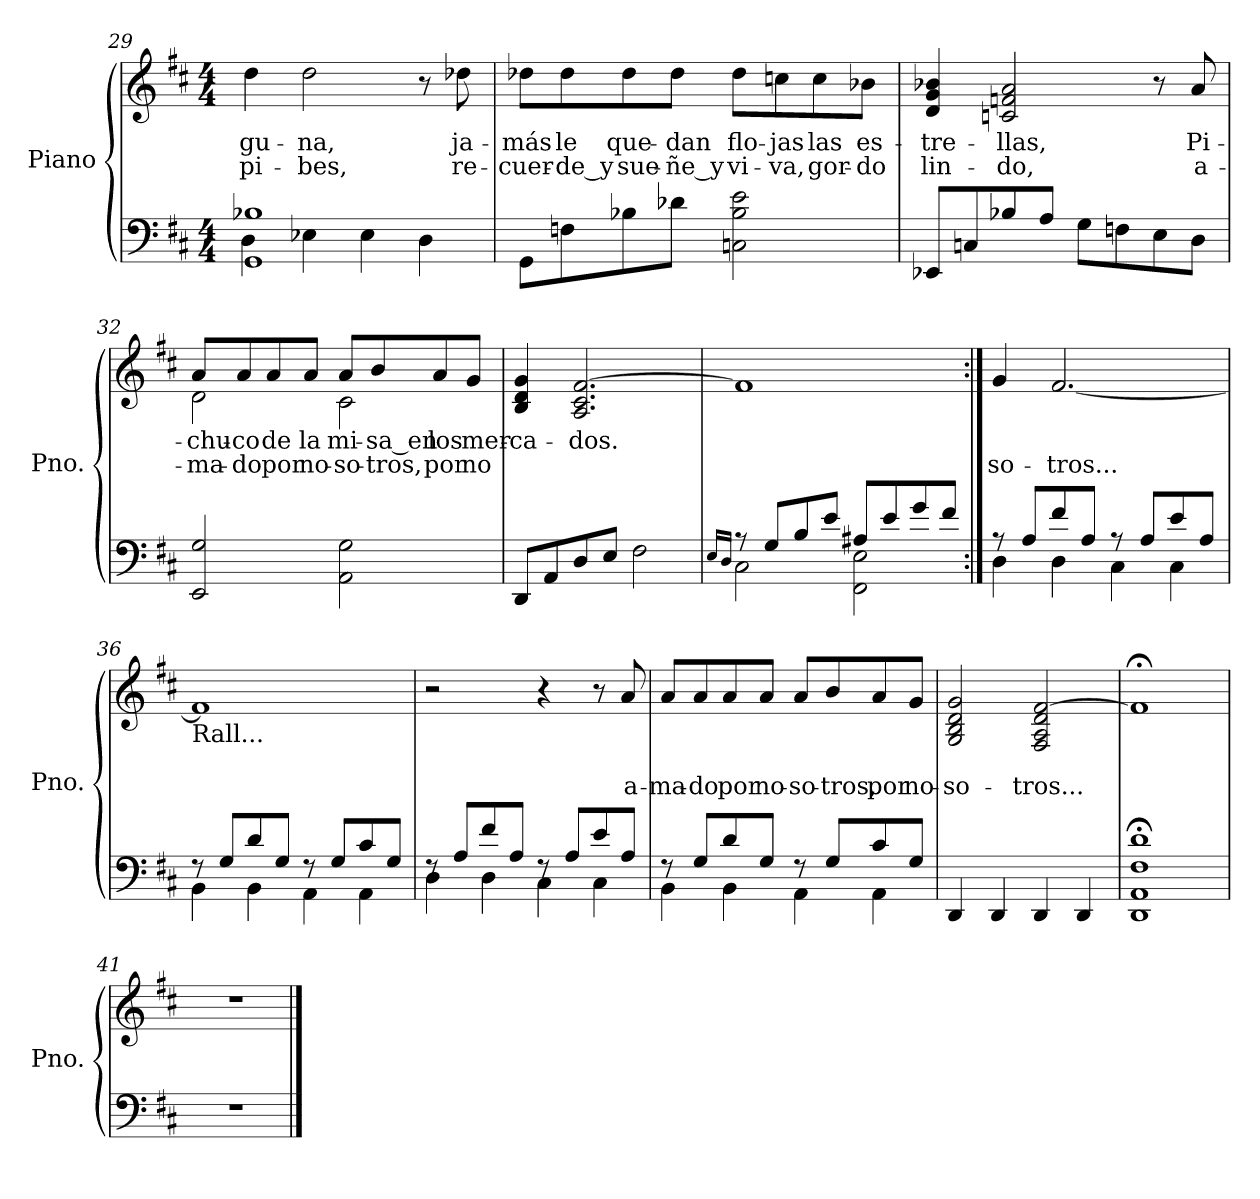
**kern	**kern	**text	**text
*part1	*part1	*part1	*part1
*staff2	*staff1	*staff1	*staff1
*I"Piano	*	*	*
*I'Pno.	*	*	*
*clefF4	*clefG2	*	*
*k[f#c#]	*k[f#c#]	*	*
*D:	*D:	*	*
*M4/4	*M4/4	*	*
=29	=29	=29	=29
*^	*	*	*
1GG 1B-X	4D\	4dd\	-gu-	pi-
.	4E-X\	2dd\	-na,	-bes,
.	4E-\	.	.	.
.	4D\	8r	.	.
.	.	8dd-X\	ja-	re-
*v	*v	*	*	*
!!LO:LB:g=z
=30	=30	=30	=30
8GG\L	8dd-X\L	-más	-cuer-
8Fn\	8dd-\	le	-de_y
8B-X\	8dd-\	que-	sue-
8d-X\J	8dd-\J	-dan	-ñe_y
2Cn\ 2B-\ 2e\	8dd-\L	flo-	vi-
.	8ccn\	-jas	-va,
.	8cc\	las	gor-
.	8b-X\J	es-	-do
=31	=31	=31	=31
8EE-X/L	4d/ 4g/ 4b-X/	-tre-	lin-
8Cn/	.	.	.
8B-X/	2cn/ 2fn/ 2a/	-llas,	-do,
8A/J	.	.	.
8G\L	.	.	.
8Fn\	.	.	.
8E\	8r	.	.
8D\J	8a/	Pi-	a-
!!LO:LB:g=z
=32	=32	=32	=32
*	*^	*	*
2EE/ 2G/	8a/L	2d\	-chu-	-ma-
.	8a/	.	-co	-do
.	8a/	.	de	por
.	8a/J	.	la	no-
2AA\ 2G\	8a/L	2c#\	mi-	-so-
.	8b/	.	-sa_en	-tros,
.	8a/	.	los	por
.	8g/J	.	mer-	no
*	*v	*v	*	*
=33	=33	=33	=33
8DD/L	4B/ 4d/ 4g/	-ca-	.
8AA/	.	.	.
8D/	2.A/ 2.c#/ [2.f#/	-dos.	.
8E/J	.	.	.
2F#\	.	.	.
=34	=34	=34	=34
*^	*	*	*
.	16qE/LL	.	.	.
.	16qD/JJ	.	.	.
8rA	2C#\	1f#]	.	.
8G/L	.	.	.	.
8B/	.	.	.	.
8e/J	.	.	.	.
8A#X/L	2FF#\ 2E\	.	.	.
8e/	.	.	.	.
8g/	.	.	.	.
8f#/J	.	.	.	.
!!LO:LB:g=z
=35:|!	=35:|!	=35:|!	=35:|!	=35:|!
8rA	4D\	4g/	.	so-
8A/L	.	.	.	.
8f#/	4D\	[2.f#/	.	-tros...
8A/J	.	.	.	.
8rA	4C#\	.	.	.
8A/L	.	.	.	.
8e/	4C#\	.	.	.
8A/J	.	.	.	.
=36	=36	=36	=36	=36
!	!	!LO:TX:b:t=Rall...	!	!
8rF	4BB\	1f#]	.	.
8G/L	.	.	.	.
8d/	4BB\	.	.	.
8G/J	.	.	.	.
8rF	4AA\	.	.	.
8G/L	.	.	.	.
8c#/	4AA\	.	.	.
8G/J	.	.	.	.
=37	=37	=37	=37	=37
8rF	4D\	2r	.	.
8A/L	.	.	.	.
8f#/	4D\	.	.	.
8A/J	.	.	.	.
8rF	4C#\	4r	.	.
8A/L	.	.	.	.
8e/	4C#\	8r	.	.
8A/J	.	8a/	.	a-
!!LO:PB:g=z
=38	=38	=38	=38	=38
8rF	4BB\	8a/L	.	-ma-
8G/L	.	8a/	.	-do
8d/	4BB\	8a/	.	por
8G/J	.	8a/J	.	no-
8rF	4AA\	8a/L	.	-so-
8G/L	.	8b/	.	-tros,
8c#/	4AA\	8a/	.	por
8G/J	.	8g/J	.	no-
*v	*v	*	*	*
=39	=39	=39	=39
4DD/	2G/ 2B/ 2d/ 2g/	.	-so-
4DD/	.	.	.
4DD/	2F#/ 2A/ 2d/ [2f#/	.	-tros...
4DD/	.	.	.
=40	=40	=40	=40
1DD;< 1AA;< 1F#;< 1d;<	1f#;<]	.	.
=41	=41	=41	=41
1r	1r	.	.
==	==	==	==
*-	*-	*-	*-
